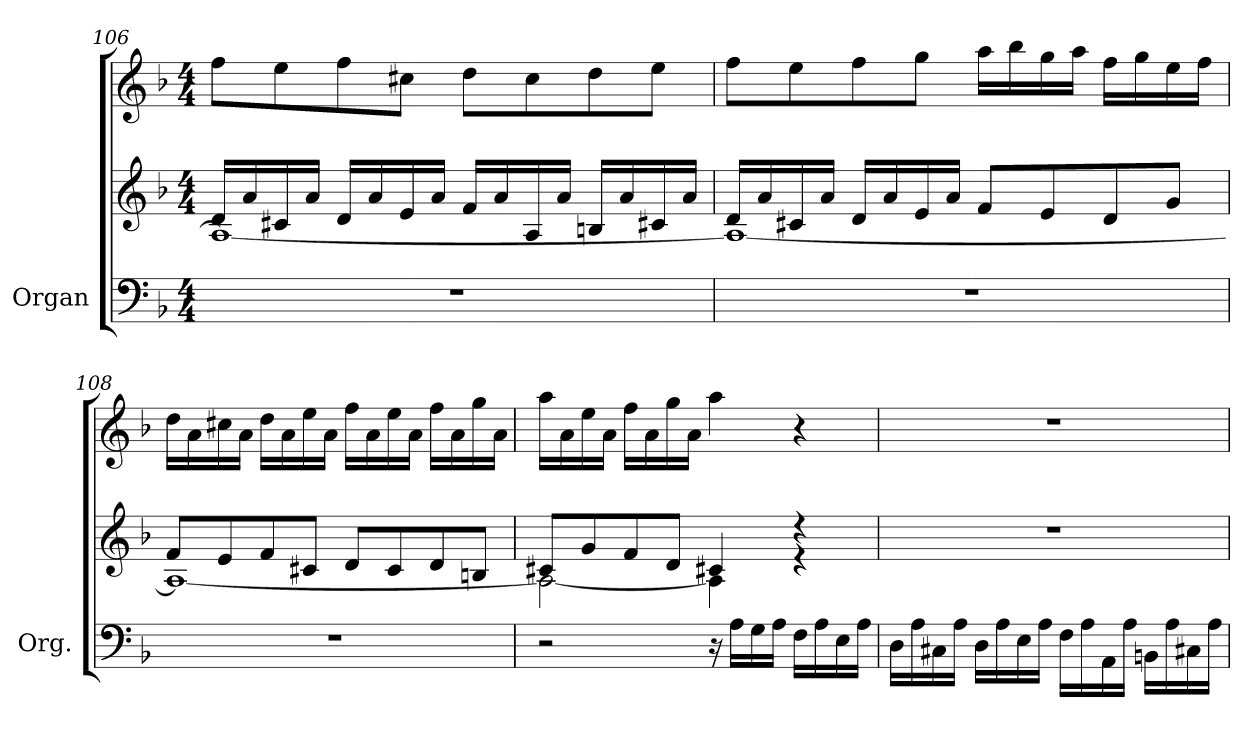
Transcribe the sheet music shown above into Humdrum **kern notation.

**kern	**kern	**kern
*part1	*part1	*part1
*staff3	*staff2	*staff1
*I"Organ	*	*
*I'Org.	*	*
*clefF4	*clefG2	*clefG2
*k[b-]	*k[b-]	*k[b-]
*F:	*F:	*F:
*M4/4	*M4/4	*M4/4
=106	=106	=106
*	*^	*
1r	16d/LL	1A_	8ff\L
.	16a/	.	.
.	16c#X/	.	8ee\
.	16a/JJ	.	.
.	16d/LL	.	8ff\
.	16a/	.	.
.	16e/	.	8cc#X\J
.	16a/JJ	.	.
.	16f/LL	.	8dd\L
.	16a/	.	.
.	16A/	.	8cc#\
.	16a/JJ	.	.
.	16Bn/LL	.	8dd\
.	16a/	.	.
.	16c#X/	.	8ee\J
.	16a/JJ	.	.
!!LO:LB:g=z
=107	=107	=107	=107
1r	16d/LL	1A_	8ff\L
.	16a/	.	.
.	16c#X/	.	8ee\
.	16a/JJ	.	.
.	16d/LL	.	8ff\
.	16a/	.	.
.	16e/	.	8gg\J
.	16a/JJ	.	.
.	8f/L	.	16aa\LL
.	.	.	16bb-\
.	8e/	.	16gg\
.	.	.	16aa\JJ
.	8d/	.	16ff\LL
.	.	.	16gg\
.	8g/J	.	16ee\
.	.	.	16ff\JJ
=108	=108	=108	=108
1r	8f/L	1A_	16dd\LL
.	.	.	16a\
.	8e/	.	16cc#X\
.	.	.	16a\JJ
.	8f/	.	16dd\LL
.	.	.	16a\
.	8c#X/J	.	16ee\
.	.	.	16a\JJ
.	8d/L	.	16ff\LL
.	.	.	16a\
.	8c#/	.	16ee\
.	.	.	16a\JJ
.	8d/	.	16ff\LL
.	.	.	16a\
.	8Bn/J	.	16gg\
.	.	.	16a\JJ
!!LO:PB:g=z
=109	=109	=109	=109
2r	8c#X/L	2A\_	16aa\LL
.	.	.	16a\
.	8g/	.	16ee\
.	.	.	16a\JJ
.	8f/	.	16ff\LL
.	.	.	16a\
.	8d/J	.	16gg\
.	.	.	16a\JJ
16r	4c#X/	4A\]	4aa\
16A\LL	.	.	.
16G\	.	.	.
16A\JJ	.	.	.
16F\LL	4re	4rdd	4r
16A\	.	.	.
16E\	.	.	.
16A\JJ	.	.	.
*	*v	*v	*
=110	=110	=110
16D\LL	1r	1r
16A\	.	.
16C#X\	.	.
16A\JJ	.	.
16D\LL	.	.
16A\	.	.
16E\	.	.
16A\JJ	.	.
16F\LL	.	.
16A\	.	.
16AA\	.	.
16A\JJ	.	.
16BBn\LL	.	.
16A\	.	.
16C#X\	.	.
16A\JJ	.	.
=	=	=
*-	*-	*-
